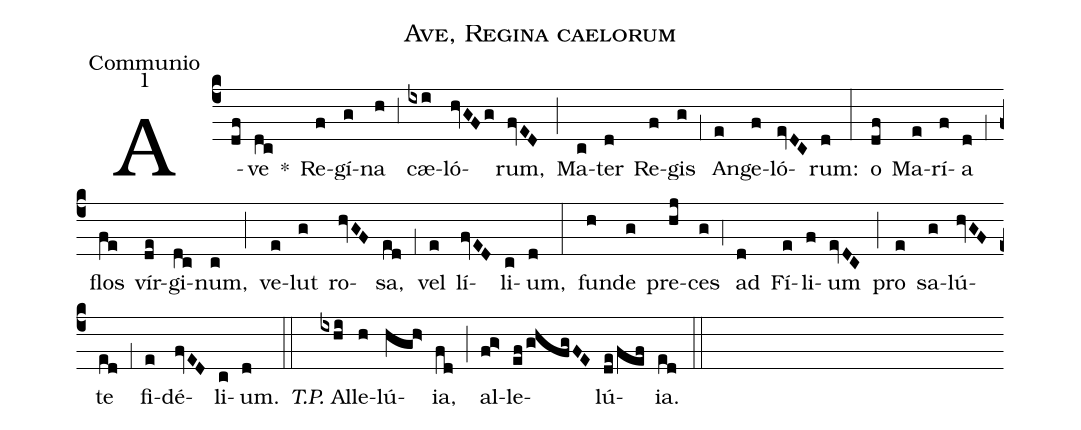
name:Ave, Regina caelorum;
office-part:Communio;
mode:1;
%%
(c4) A(df)ve(dc) *() Re(f)gí(g)na(h) (,3) cæ(ixi)ló(hvGFg)rum,(fvED) (;)
Ma(c)ter(d) Re(f)gis(g) (,1) An(e)ge(f)ló(evDC)rum:(d) (:)
o(df) Ma(e)rí(f)a(d) (,1) flos(fe) vír(de)gi(dc)num,(c) (;)
ve(e)lut(g) ro(hvGF)sa,(ed) (,1) vel(e) lí(fvED)li(c)um,(d) (:)
fun(h)de(g) pre(hj)ces(g) (,4) ad(d) Fí(e)li(f)um(evDC) (;)
pro(e) sa(g)lú(hvGF)te(ed) (,1) fi(e)dé(fvED)li(c)um.(d) (::)
<i>T.P.</i> Al(ixhi)le(h)lú(hgh>)ia,(fd) (;) al(fg>)le(ef/ghfgFE)lú(de/fef)ia.(ed) (::)
